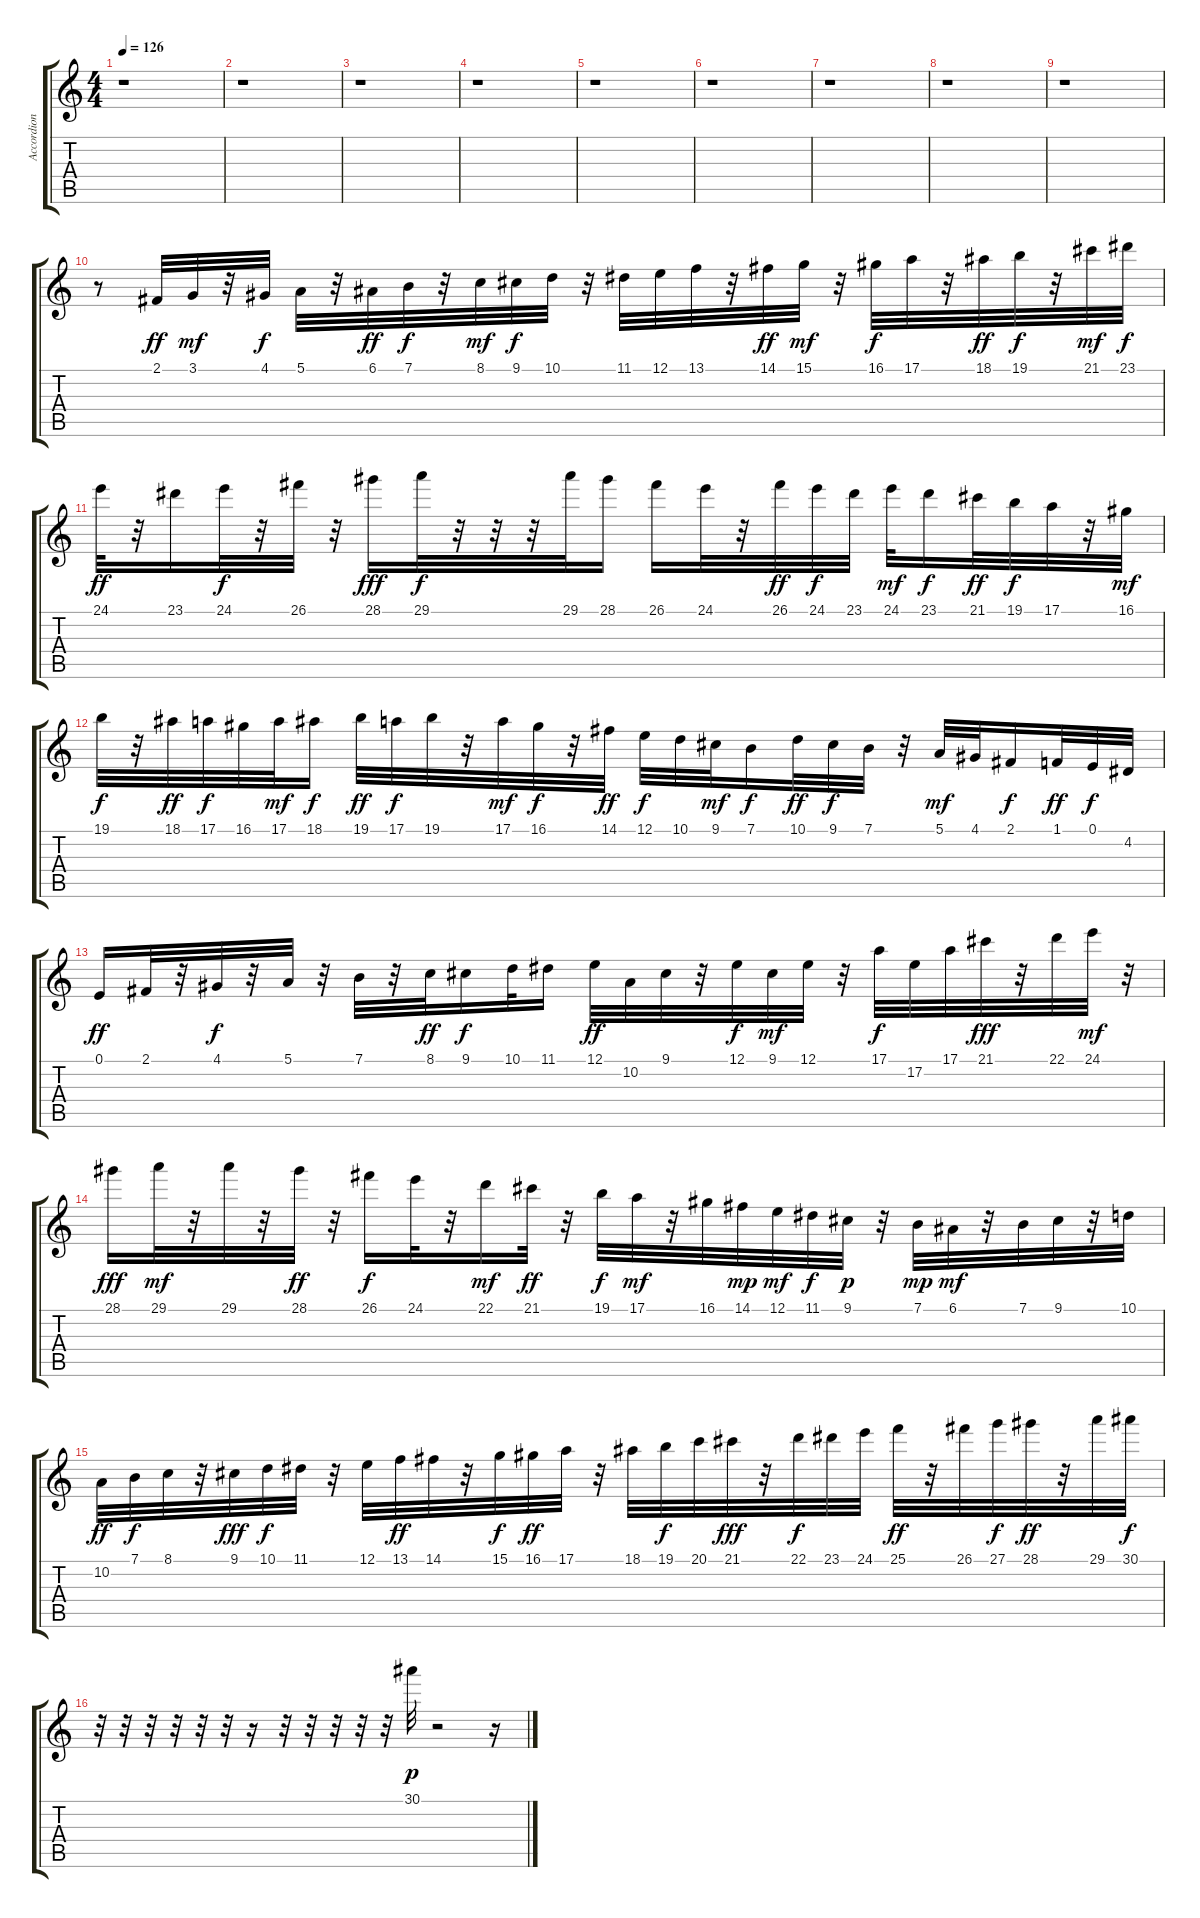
\track ("Accordion" "Accordion") {instrument tangoaccordion}
\staff {score tabs}
\tuning (E4 B3 G3 D3 A2 E2) {hide}
\ts (4 4)
\tempo 126
\clef g2
\ks c
r.1{dy ff} |
r.1 |
r.1 |
r.1 |
r.1 |
r.1 |
r.1 |
r.1 |
r.1 |
r.8 2.1.32 3.1.32{dy mf} r.32 4.1.32{dy f} 5.1.32 r.32 6.1.32{dy ff} 7.1.32{dy f} r.32 8.1.32{dy mf} 9.1.32{dy f} 10.1.32 r.32 11.1.32 12.1.32 13.1.32 r.32 14.1.32{dy ff} 15.1.32{dy mf} r.32 16.1.32{dy f} 17.1.32 r.32 18.1.32{dy ff} 19.1.32{dy f} r.32 21.1.32{dy mf} 23.1.32{dy f} |
24.1.32{dy ff} r.32 23.1.16 24.1.32{dy f} r.32 26.1.32 r.32 28.1.16{dy fff} 29.1.32{dy f} r.32 r.32 r.32 29.1.32 28.1.16 26.1.16 24.1.32 r.32 26.1.32{dy ff} 24.1.32{dy f} 23.1.32 24.1.32{dy mf} 23.1.16{dy f} 21.1.32{dy ff} 19.1.32{dy f} 17.1.32 r.32 16.1.32{dy mf} |
19.1.32{dy f} r.32 18.1.32{dy ff} 17.1.32{dy f} 16.1.32 17.1.32{dy mf} 18.1.16{dy f} 19.1.32{dy ff} 17.1.32{dy f} 19.1.32 r.32 17.1.32{dy mf} 16.1.32{dy f} r.32 14.1.32{dy ff} 12.1.32{dy f} 10.1.32 9.1.32{dy mf} 7.1.16{dy f} 10.1.32{dy ff} 9.1.32{dy f} 7.1.32 r.32 5.1.32{dy mf} 4.1.32 2.1.16{dy f} 1.1.32{dy ff} 0.1.32{dy f} 4.2.32 |
0.1.16{dy ff} 2.1.32 r.32 4.1.32{dy f} r.32 5.1.32 r.32 7.1.32 r.32 8.1.32{dy ff} 9.1.16{dy f} 10.1.32 11.1.16 12.1.32{dy ff} 10.2.32 9.1.32 r.32 12.1.32{dy f} 9.1.32{dy mf} 12.1.32 r.32 17.1.32{dy f} 17.2.32 17.1.32 21.1.32{dy fff} r.32 22.1.32 24.1.32{dy mf} r.32 |
28.1.16{dy fff} 29.1.32{dy mf} r.32 29.1.32 r.32 28.1.32{dy ff} r.32 26.1.16{dy f} 24.1.32 r.32 22.1.16{dy mf} 21.1.32{dy ff} r.32 19.1.32{dy f} 17.1.32{dy mf} r.32 16.1.32 14.1.32{dy mp} 12.1.32{dy mf} 11.1.32{dy f} 9.1.32{dy p} r.32 7.1.32{dy mp} 6.1.32{dy mf} r.32 7.1.32 9.1.32 r.32 10.1.32 |
10.2.32{dy ff} 7.1.32{dy f} 8.1.32 r.32 9.1.32{dy fff} 10.1.32{dy f} 11.1.32 r.32 12.1.32 13.1.32{dy ff} 14.1.32 r.32 15.1.32{dy f} 16.1.32{dy ff} 17.1.32 r.32 18.1.32 19.1.32{dy f} 20.1.32 21.1.32{dy fff} r.32 22.1.32{dy f} 23.1.32 24.1.32 25.1.32{dy ff} r.32 26.1.32 27.1.32{dy f} 28.1.32{dy ff} r.32 29.1.32 30.1.32{dy f} |
r.32 r.32 r.32 r.32 r.32 r.32 r.16 r.32 r.32 r.32 r.32 r.32 30.1.32{dy p} r.2 r.16
